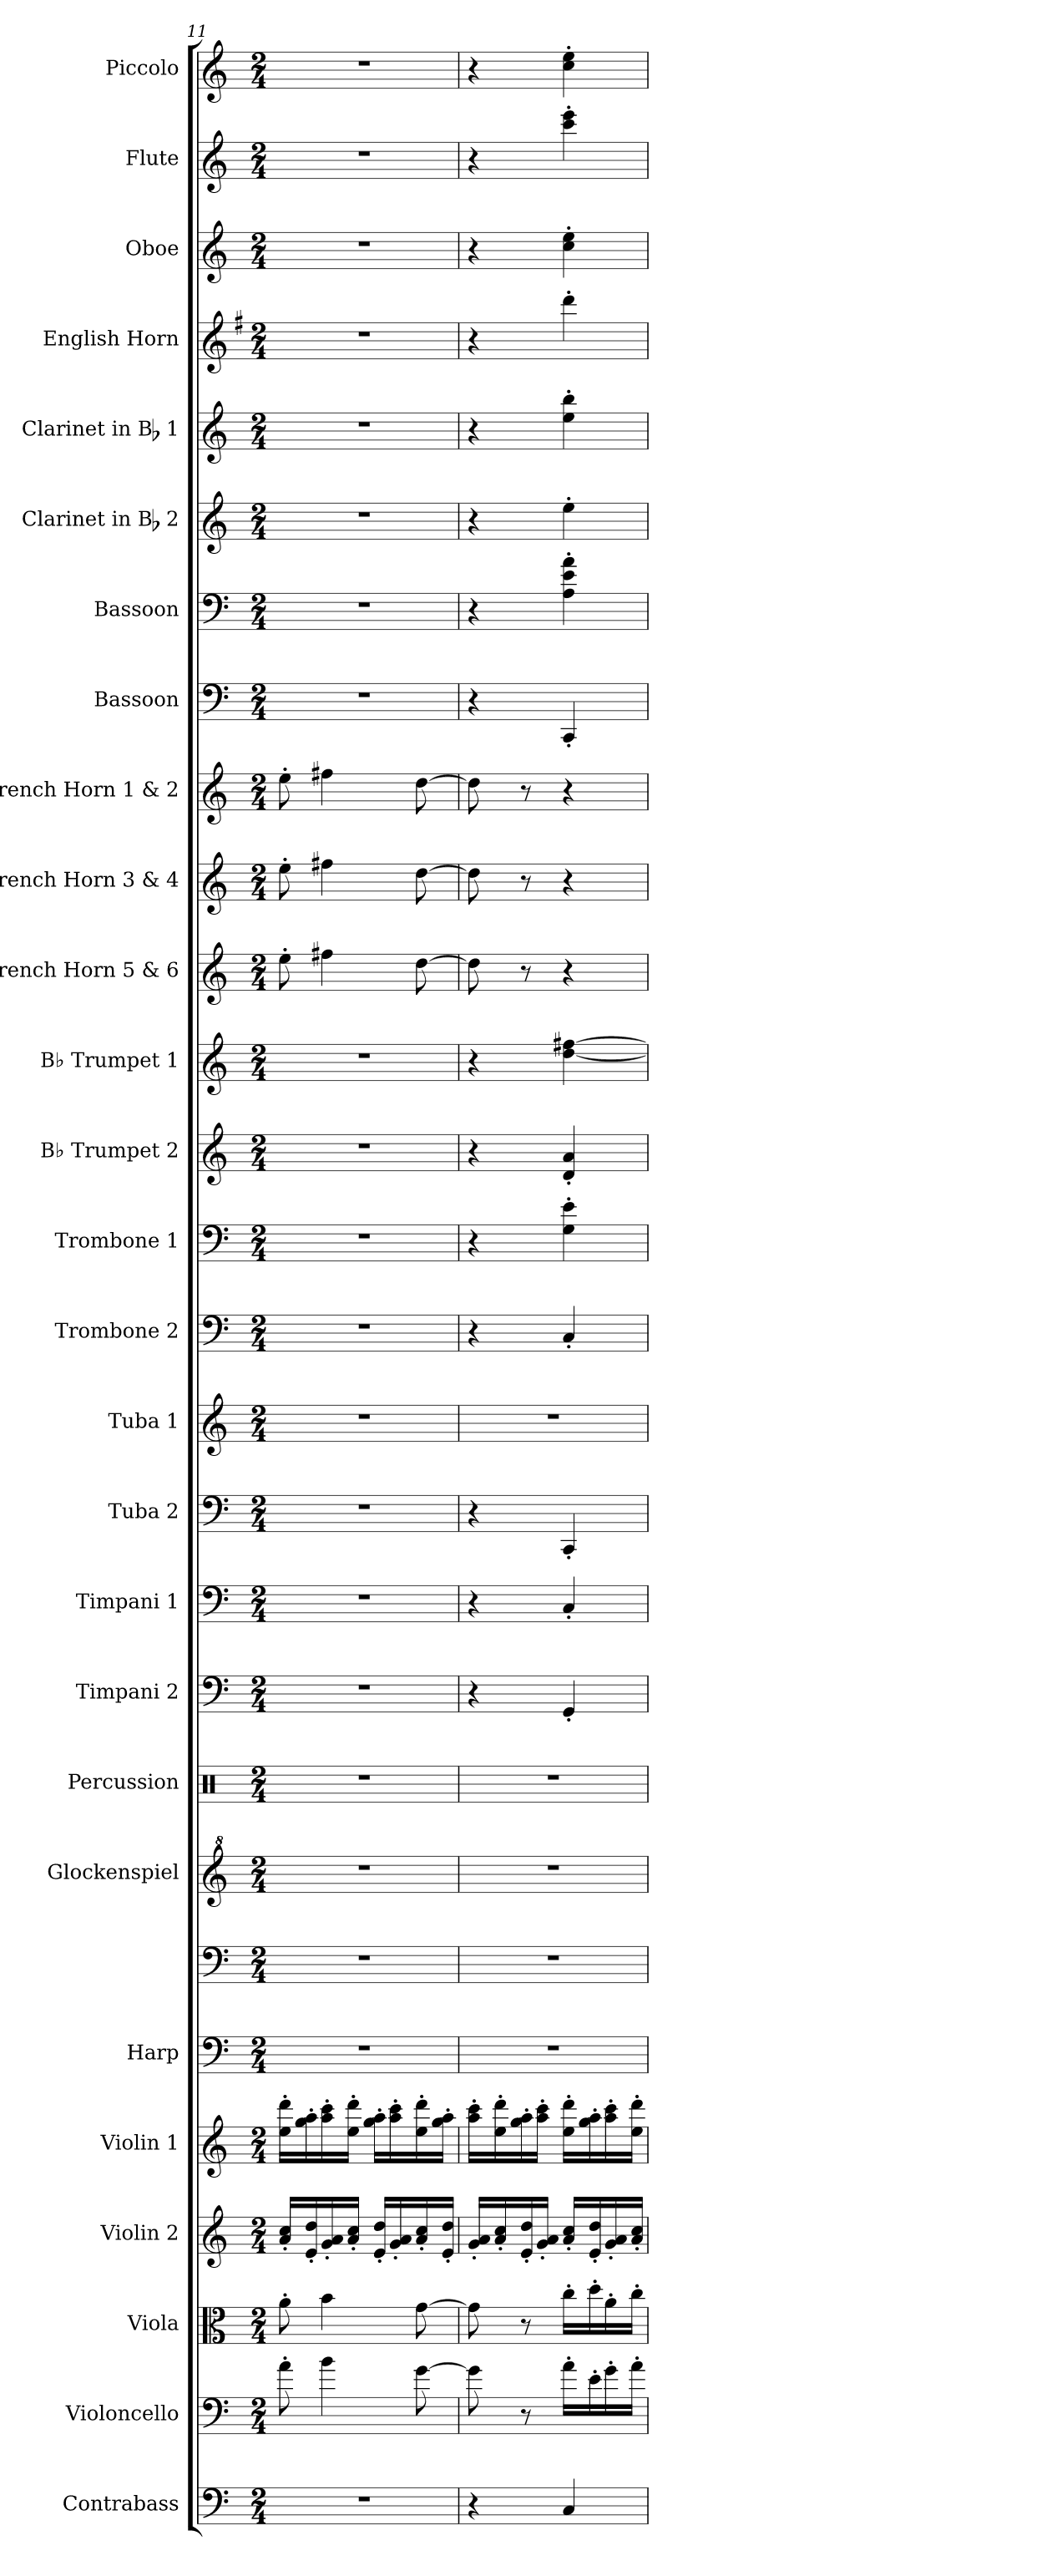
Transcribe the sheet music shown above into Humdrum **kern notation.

**kern	**kern	**kern	**kern	**kern	**kern	**kern	**kern	**kern	**kern	**kern	**kern	**kern	**kern	**kern	**kern	**kern	**kern	**kern	**kern	**kern	**kern	**kern	**kern	**kern	**kern	**kern	**kern
*part27	*part26	*part25	*part24	*part23	*part22	*part22	*part21	*part20	*part19	*part18	*part17	*part16	*part15	*part14	*part13	*part12	*part11	*part10	*part9	*part8	*part7	*part6	*part5	*part4	*part3	*part2	*part1
*staff28	*staff27	*staff26	*staff25	*staff24	*staff23	*staff22	*staff21	*staff20	*staff19	*staff18	*staff17	*staff16	*staff15	*staff14	*staff13	*staff12	*staff11	*staff10	*staff9	*staff8	*staff7	*staff6	*staff5	*staff4	*staff3	*staff2	*staff1
*I"Contrabass	*I"Violoncello	*I"Viola	*I"Violin 2	*I"Violin 1	*I"Harp	*	*I"Glockenspiel	*I"Percussion	*I"Timpani 2	*I"Timpani 1	*I"Tuba 2	*I"Tuba 1	*I"Trombone 2	*I"Trombone 1	*I"B♭ Trumpet 2	*I"B♭ Trumpet 1	*I"French Horn 5 &amp; 6	*I"French Horn 3 &amp; 4	*I"French Horn 1 &amp; 2	*I"Bassoon	*I"Bassoon	*I"Clarinet in Bb 2	*I"Clarinet in Bb 1	*I"English Horn	*I"Oboe	*I"Flute	*I"Piccolo
*I'Cbs.	*I'Vlc.	*I'Vla.	*I'Vln. 2	*I'Vln. 1	*I'Hrp.	*	*I'Glk.	*I'Perc.	*I'Timp. 2	*I'Timp. 1	*I'Tba. 2	*I'Tba. 1	*I'Tbn. 2	*I'Tbn. 1	*I'B♭ Tpt. 2	*I'B♭ Tpt. 1	*I'F Hn. 5 &amp; 6	*I'F Hn. 3 &amp; 4	*I'F Hn. 1 &amp; 2	*I'Bsn.	*I'Bsn.	*	*	*I'Eng Hn.	*I'Ob.	*I'Fl.	*I'Pic.
*clefF4	*clefF4	*clefC3	*clefG2	*clefG2	*clefF4	*clefF4	*clefG^2	*clefX	*clefF4	*clefF4	*clefF4	*clefG2	*clefF4	*clefF4	*clefG2	*clefG2	*clefG2	*clefG2	*clefG2	*clefF4	*clefF4	*clefG2	*clefG2	*clefG2	*clefG2	*clefG2	*clefG2
*	*	*	*	*	*	*	*	*	*	*	*	*	*	*	*ITrd1c2	*ITrd1c2	*ITrd4c7	*ITrd4c7	*ITrd4c7	*	*	*ITrd-5c-8	*ITrd-5c-8	*ITrd4c7	*	*	*
*k[]	*k[]	*k[]	*k[]	*k[]	*k[]	*k[]	*k[]	*k[]	*k[]	*k[]	*k[]	*k[]	*k[]	*k[]	*k[b-e-]	*k[b-e-]	*k[b-]	*k[b-]	*k[b-]	*k[]	*k[]	*k[b-e-a-d-]	*k[b-e-a-d-]	*k[]	*k[]	*k[]	*k[]
*M2/4	*M2/4	*M2/4	*M2/4	*M2/4	*M2/4	*M2/4	*M2/4	*M2/4	*M2/4	*M2/4	*M2/4	*M2/4	*M2/4	*M2/4	*M2/4	*M2/4	*M2/4	*M2/4	*M2/4	*M2/4	*M2/4	*M2/4	*M2/4	*M2/4	*M2/4	*M2/4	*M2/4
=11	=11	=11	=11	=11	=11	=11	=11	=11	=11	=11	=11	=11	=11	=11	=11	=11	=11	=11	=11	=11	=11	=11	=11	=11	=11	=11	=11
2r	8a'\	8a'\	16a/' 16cc/'LL	16ee\' 16ddd\'LL	2r	2r	2r	2r	2r	2r	2r	2r	2r	2r	2r	2r	8a'\	8a'\	8a'\	2r	2r	2r	2r	2r	2r	2r	2r
.	.	.	16e/' 16dd/'	16gg\' 16aa\'	.	.	.	.	.	.	.	.	.	.	.	.	.	.	.	.	.	.	.	.	.	.	.
.	4b\	4b\	16g/' 16a/'	16aa\' 16ccc\'	.	.	.	.	.	.	.	.	.	.	.	.	4bn\	4bn\	4bn\	.	.	.	.	.	.	.	.
.	.	.	16a/' 16cc/'JJ	16ee\' 16ddd\'JJ	.	.	.	.	.	.	.	.	.	.	.	.	.	.	.	.	.	.	.	.	.	.	.
.	.	.	16e/' 16dd/'LL	16gg\' 16aa\'LL	.	.	.	.	.	.	.	.	.	.	.	.	.	.	.	.	.	.	.	.	.	.	.
.	.	.	16g/' 16a/'	16aa\' 16ccc\'	.	.	.	.	.	.	.	.	.	.	.	.	.	.	.	.	.	.	.	.	.	.	.
.	[8g\	[8g\	16a/' 16cc/'	16ee\' 16ddd\'	.	.	.	.	.	.	.	.	.	.	.	.	[8g\	[8g\	[8g\	.	.	.	.	.	.	.	.
.	.	.	16e/' 16dd/'JJ	16gg\' 16aa\'JJ	.	.	.	.	.	.	.	.	.	.	.	.	.	.	.	.	.	.	.	.	.	.	.
=12	=12	=12	=12	=12	=12	=12	=12	=12	=12	=12	=12	=12	=12	=12	=12	=12	=12	=12	=12	=12	=12	=12	=12	=12	=12	=12	=12
4r	8g\]	8g\]	16g/' 16a/'LL	16aa\' 16ccc\'LL	2r	2r	2r	2r	4r	4r	4r	2r	4r	4r	4r	4r	8g\]	8g\]	8g\]	4r	4r	4r	4r	4r	4r	4r	4r
.	.	.	16a/' 16cc/'	16ee\' 16ddd\'	.	.	.	.	.	.	.	.	.	.	.	.	.	.	.	.	.	.	.	.	.	.	.
.	8r	8r	16e/' 16dd/'	16gg\' 16aa\'	.	.	.	.	.	.	.	.	.	.	.	.	8r	8r	8r	.	.	.	.	.	.	.	.
.	.	.	16g/' 16a/'JJ	16aa\' 16ccc\'JJ	.	.	.	.	.	.	.	.	.	.	.	.	.	.	.	.	.	.	.	.	.	.	.
4C/	16a'\LL	16cc'\LL	16a/' 16cc/'LL	16ee\' 16ddd\'LL	.	.	.	.	4GG'/	4C'/	4CC'/	.	4C'/	4G\' 4e\'	4c/' 4g/'	[4cc\ [4een\	4r	4r	4r	4CC'/	4A\' 4e\' 4a\'	4ccc'\	4ccc\' 4ggg\'	4gg'\	4cc\' 4ee\'	4ccc\' 4eee\'	4cc\' 4ee\'
.	16e'\	16dd'\	16e/' 16dd/'	16gg\' 16aa\'	.	.	.	.	.	.	.	.	.	.	.	.	.	.	.	.	.	.	.	.	.	.	.
.	16g'\	16a'\	16g/' 16a/'	16aa\' 16ccc\'	.	.	.	.	.	.	.	.	.	.	.	.	.	.	.	.	.	.	.	.	.	.	.
.	16a'\JJ	16cc'\JJ	16a/' 16cc/'JJ	16ee\' 16ddd\'JJ	.	.	.	.	.	.	.	.	.	.	.	.	.	.	.	.	.	.	.	.	.	.	.
=	=	=	=	=	=	=	=	=	=	=	=	=	=	=	=	=	=	=	=	=	=	=	=	=	=	=	=
*-	*-	*-	*-	*-	*-	*-	*-	*-	*-	*-	*-	*-	*-	*-	*-	*-	*-	*-	*-	*-	*-	*-	*-	*-	*-	*-	*-
